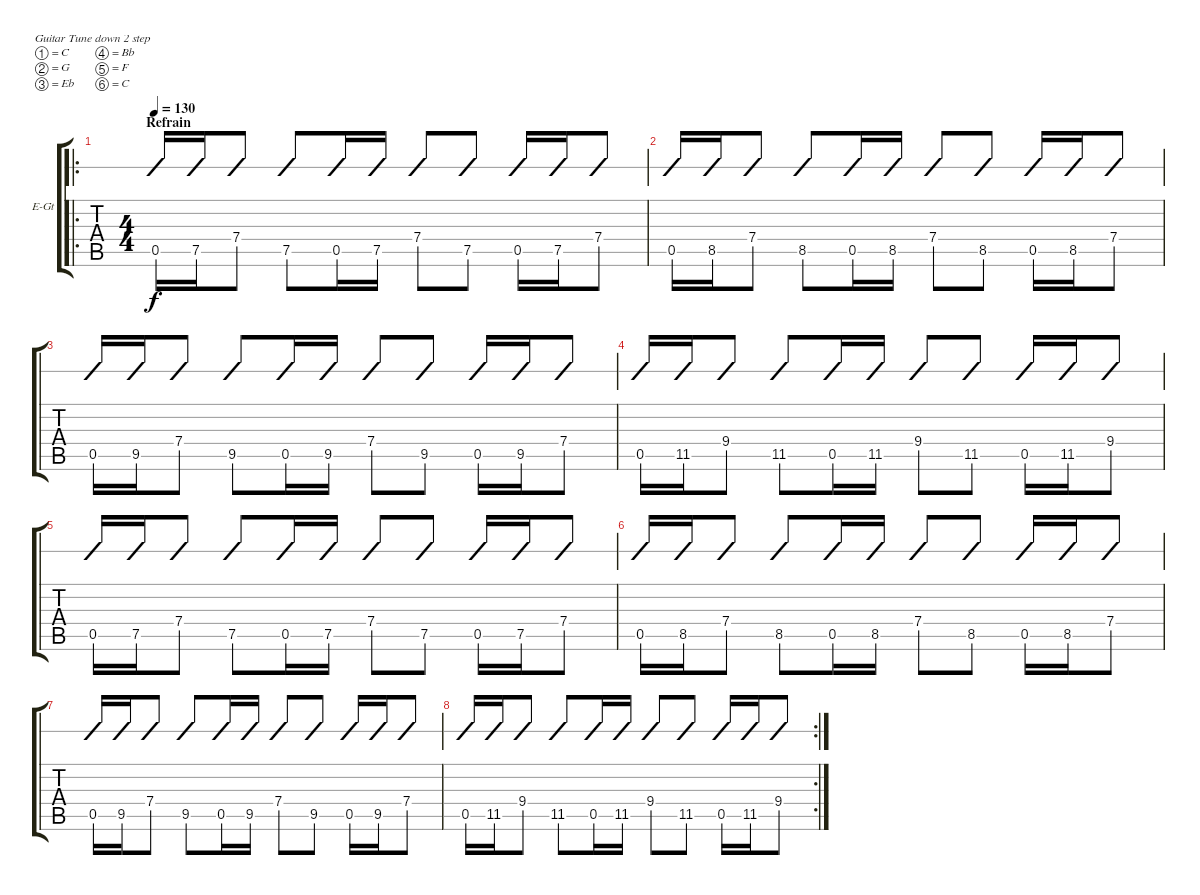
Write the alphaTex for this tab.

\bracketExtendMode groupsimilarinstruments
\firstSystemTrackNameOrientation horizontal
\otherSystemsTrackNameOrientation horizontal
\track ("Rhy2" "E-Gt") {instrument distortionguitar}
\staff {tabs slash}
\tuning (C4 G3 Eb3 Bb2 F2 C2)
\ro
\ts (4 4)
\section ("" "Refrain")
\tempo 130
\clef g2
\ks aminor
0.5.16{dy f} 7.5.16 7.4.8 7.5.8 0.5.16 7.5.16 7.4.8 7.5.8 0.5.16 7.5.16 7.4.8 |
0.5.16 8.5.16 7.4.8 8.5.8 0.5.16 8.5.16 7.4.8 8.5.8 0.5.16 8.5.16 7.4.8 |
0.5.16 9.5.16 7.4.8 9.5.8 0.5.16 9.5.16 7.4.8 9.5.8 0.5.16 9.5.16 7.4.8 |
0.5.16 11.5.16 9.4.8 11.5.8 0.5.16 11.5.16 9.4.8 11.5.8 0.5.16 11.5.16 9.4.8 |
0.5.16 7.5.16 7.4.8 7.5.8 0.5.16 7.5.16 7.4.8 7.5.8 0.5.16 7.5.16 7.4.8 |
0.5.16 8.5.16 7.4.8 8.5.8 0.5.16 8.5.16 7.4.8 8.5.8 0.5.16 8.5.16 7.4.8 |
0.5.16 9.5.16 7.4.8 9.5.8 0.5.16 9.5.16 7.4.8 9.5.8 0.5.16 9.5.16 7.4.8 |
\rc 2
0.5.16 11.5.16 9.4.8 11.5.8 0.5.16 11.5.16 9.4.8 11.5.8 0.5.16 11.5.16 9.4.8
